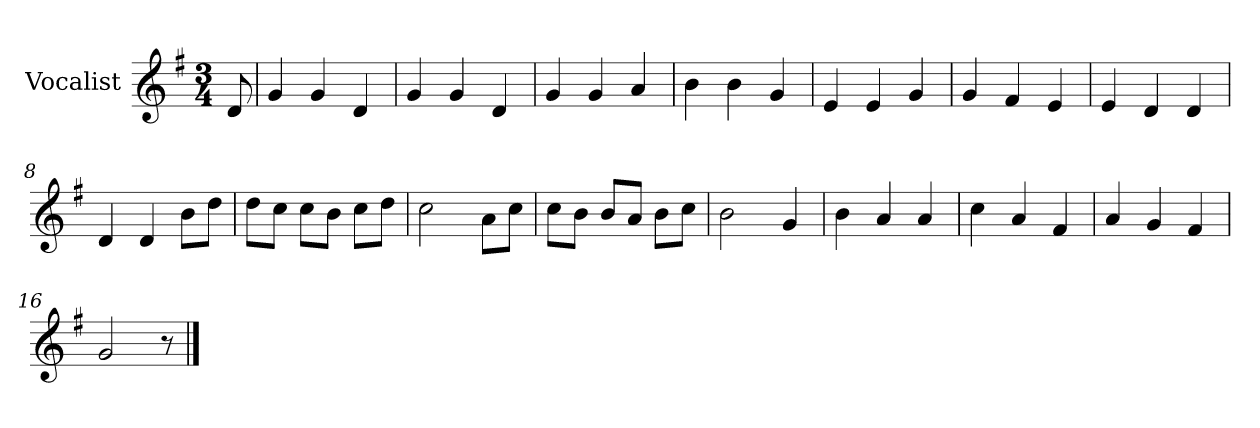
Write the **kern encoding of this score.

**kern
*part1
*staff1
*I"Vocalist
*k[f#]
*G:
*M3/4
=
8d
=1
4g
4g
4d
=2
4g
4g
4d
=3
4g
4g
4a
=4
4b
4b
4g
=5
4e
4e
4g
=6
4g
4f#
4e
=7
4e
4d
4d
=8
4d
4d
8bL
8ddJ
=9
8ddL
8ccJ
8ccL
8bJ
8ccL
8ddJ
=10
2cc
8aL
8ccJ
=11
8ccL
8bJ
8bL
8aJ
8bL
8ccJ
=12
2b
4g
=13
4b
4a
4a
=14
4cc
4a
4f#
=15
4a
4g
4f#
=16
2g
8r
==
*-
